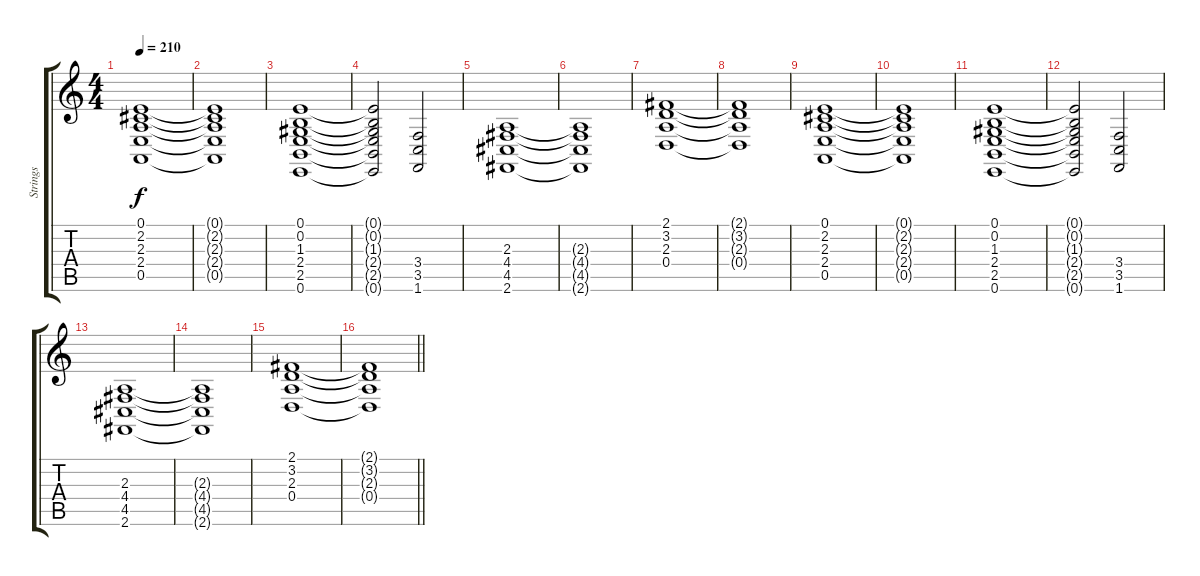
\track ("Strings" "Strings") {instrument stringensemble1}
\staff {score tabs}
\tuning (E4 B3 G3 D3 A2 E2) {hide}
\ts (4 4)
\section ("" "")
\tempo 210
\clef g2
\ks c
(0.1 2.2 2.3 2.4 0.5).1{dy f} |
(0.1{t} 2.2{t} 2.3{t} 2.4{t} 0.5{t}).1 |
(0.1 0.2 1.3 2.4 2.5 0.6).1 |
(0.1{t} 0.2{t} 1.3{t} 2.4{t} 2.5{t} 0.6{t}).2 (3.4 3.5 1.6).2 |
(2.3 4.4 4.5 2.6).1 |
(2.3{t} 4.4{t} 4.5{t} 2.6{t}).1 |
(2.1 3.2 2.3 0.4).1 |
(2.1{t} 3.2{t} 2.3{t} 0.4{t}).1 |
(0.1 2.2 2.3 2.4 0.5).1 |
(0.1{t} 2.2{t} 2.3{t} 2.4{t} 0.5{t}).1 |
(0.1 0.2 1.3 2.4 2.5 0.6).1 |
(0.1{t} 0.2{t} 1.3{t} 2.4{t} 2.5{t} 0.6{t}).2 (3.4 3.5 1.6).2 |
(2.3 4.4 4.5 2.6).1 |
(2.3{t} 4.4{t} 4.5{t} 2.6{t}).1 |
(2.1 3.2 2.3 0.4).1 |
\barLineRight lightlight
(2.1{t} 3.2{t} 2.3{t} 0.4{t}).1
